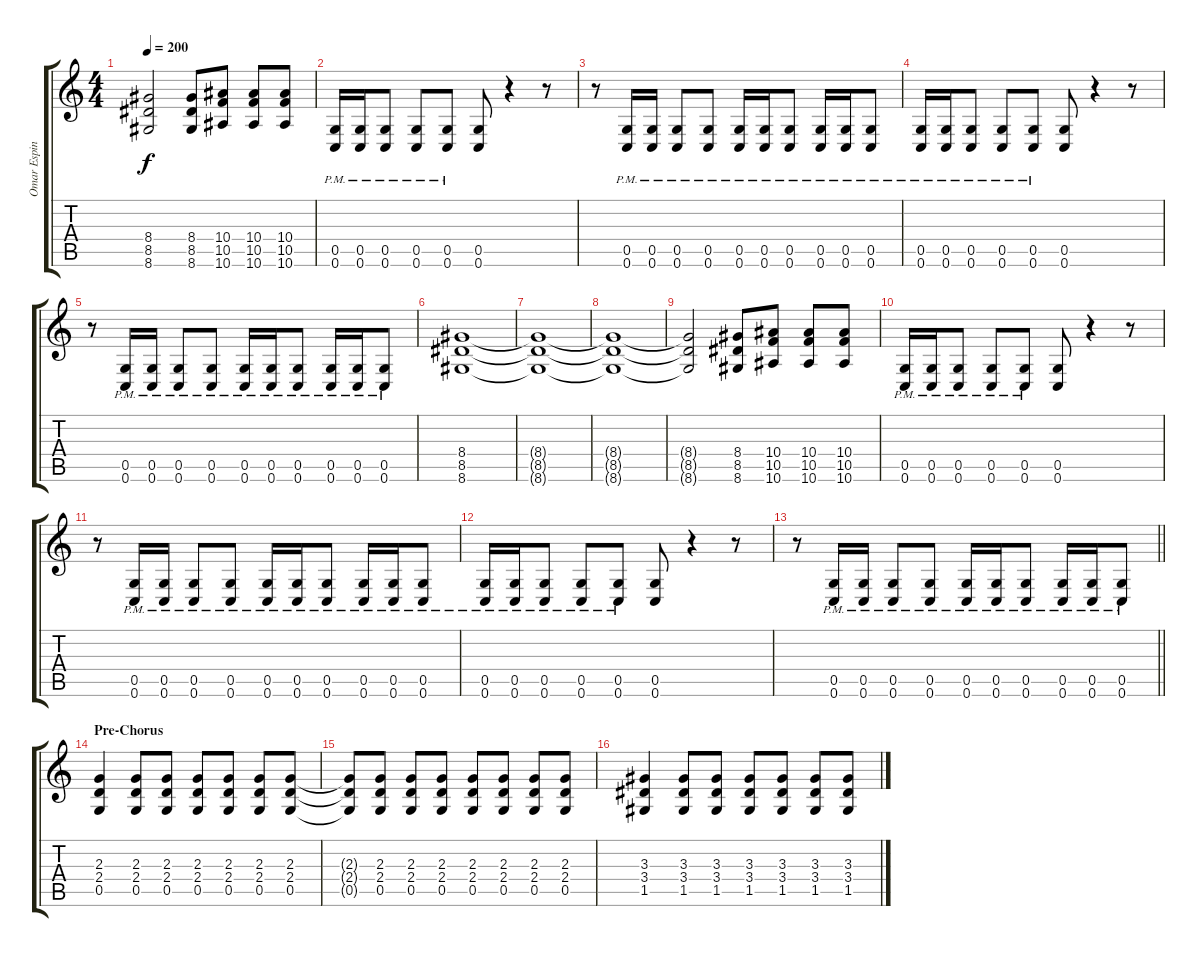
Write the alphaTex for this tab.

\track ("Omar Espina - Guitar" "Omar Espin") {instrument distortionguitar}
\staff {score tabs}
\tuning (D4 A3 F3 C3 G2 C2) {hide}
\ts (4 4)
\tempo 200
\clef g2
\ks c
(8.4{t} 8.5{t} 8.6{t}).2{dy f} (8.4 8.5 8.6).8 (10.4 10.5 10.6).8 (10.4 10.5 10.6).8 (10.4 10.5 10.6).8 |
(0.5{pm} 0.6{pm}).16 (0.5{pm} 0.6{pm}).16 (0.5{pm} 0.6{pm}).8 (0.5{pm} 0.6{pm}).8 (0.5{pm} 0.6{pm}).8 (0.5 0.6).8 r.4 r.8 |
r.8 (0.5{pm} 0.6{pm}).16 (0.5{pm} 0.6{pm}).16 (0.5{pm} 0.6{pm}).8 (0.5{pm} 0.6{pm}).8 (0.5{pm} 0.6{pm}).16 (0.5{pm} 0.6{pm}).16 (0.5{pm} 0.6{pm}).8 (0.5{pm} 0.6{pm}).16 (0.5{pm} 0.6{pm}).16 (0.5{pm} 0.6{pm}).8 |
(0.5{pm} 0.6{pm}).16 (0.5{pm} 0.6{pm}).16 (0.5{pm} 0.6{pm}).8 (0.5{pm} 0.6{pm}).8 (0.5{pm} 0.6{pm}).8 (0.5 0.6).8 r.4 r.8 |
r.8 (0.5{pm} 0.6{pm}).16 (0.5{pm} 0.6{pm}).16 (0.5{pm} 0.6{pm}).8 (0.5{pm} 0.6{pm}).8 (0.5{pm} 0.6{pm}).16 (0.5{pm} 0.6{pm}).16 (0.5{pm} 0.6{pm}).8 (0.5{pm} 0.6{pm}).16 (0.5{pm} 0.6{pm}).16 (0.5{pm} 0.6{pm}).8 |
(8.4 8.5 8.6).1 |
(8.4{t} 8.5{t} 8.6{t}).1 |
(8.4{t} 8.5{t} 8.6{t}).1 |
(8.4{t} 8.5{t} 8.6{t}).2 (8.4 8.5 8.6).8 (10.4 10.5 10.6).8 (10.4 10.5 10.6).8 (10.4 10.5 10.6).8 |
(0.5{pm} 0.6{pm}).16 (0.5{pm} 0.6{pm}).16 (0.5{pm} 0.6{pm}).8 (0.5{pm} 0.6{pm}).8 (0.5{pm} 0.6{pm}).8 (0.5 0.6).8 r.4 r.8 |
r.8 (0.5{pm} 0.6{pm}).16 (0.5{pm} 0.6{pm}).16 (0.5{pm} 0.6{pm}).8 (0.5{pm} 0.6{pm}).8 (0.5{pm} 0.6{pm}).16 (0.5{pm} 0.6{pm}).16 (0.5{pm} 0.6{pm}).8 (0.5{pm} 0.6{pm}).16 (0.5{pm} 0.6{pm}).16 (0.5{pm} 0.6{pm}).8 |
(0.5{pm} 0.6{pm}).16 (0.5{pm} 0.6{pm}).16 (0.5{pm} 0.6{pm}).8 (0.5{pm} 0.6{pm}).8 (0.5{pm} 0.6{pm}).8 (0.5 0.6).8 r.4 r.8 |
\barLineRight lightlight
r.8 (0.5{pm} 0.6{pm}).16 (0.5{pm} 0.6{pm}).16 (0.5{pm} 0.6{pm}).8 (0.5{pm} 0.6{pm}).8 (0.5{pm} 0.6{pm}).16 (0.5{pm} 0.6{pm}).16 (0.5{pm} 0.6{pm}).8 (0.5{pm} 0.6{pm}).16 (0.5{pm} 0.6{pm}).16 (0.5{pm} 0.6{pm}).8 |
\section ("" "Pre-Chorus")
(2.3 2.4 0.5).4 (2.3 2.4 0.5).8 (2.3 2.4 0.5).8 (2.3 2.4 0.5).8 (2.3 2.4 0.5).8 (2.3 2.4 0.5).8 (2.3 2.4 0.5).8 |
(2.3{t} 2.4{t} 0.5{t}).8 (2.3 2.4 0.5).8 (2.3 2.4 0.5).8 (2.3 2.4 0.5).8 (2.3 2.4 0.5).8 (2.3 2.4 0.5).8 (2.3 2.4 0.5).8 (2.3 2.4 0.5).8 |
(3.3 3.4 1.5).4 (3.3 3.4 1.5).8 (3.3 3.4 1.5).8 (3.3 3.4 1.5).8 (3.3 3.4 1.5).8 (3.3 3.4 1.5).8 (3.3 3.4 1.5).8
